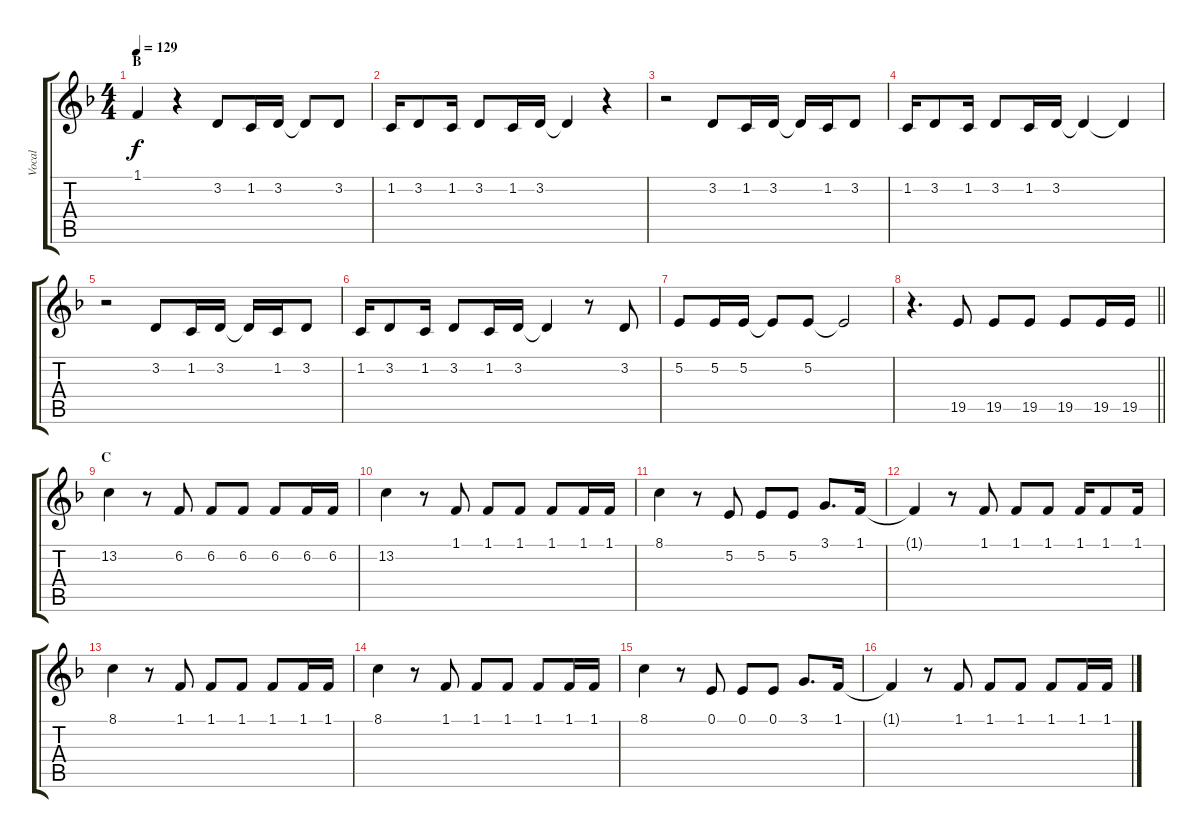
\track ("Vocal" "Vocal") {instrument flute}
\staff {score tabs}
\tuning (E4 B3 G3 D3 A2 E2) {hide}
\ts (4 4)
\section ("" "B")
\tempo 129
\clef g2
\ks f
1.1{t}.4{dy f} r.4 3.2.8 1.2.16 3.2.16 3.2{t}.8 3.2.8 |
1.2.16 3.2.8 1.2.16 3.2.8 1.2.16 3.2.16 3.2{t}.4 r.4 |
r.2 3.2.8 1.2.16 3.2.16 3.2{t}.16 1.2.16 3.2.8 |
1.2.16 3.2.8 1.2.16 3.2.8 1.2.16 3.2.16 3.2{t}.4 3.2{t}.4 |
r.2 3.2.8 1.2.16 3.2.16 3.2{t}.16 1.2.16 3.2.8 |
1.2.16 3.2.8 1.2.16 3.2.8 1.2.16 3.2.16 3.2{t}.4 r.8 3.2.8 |
5.2.8 5.2.16 5.2.16 5.2{t}.8 5.2.8 5.2{t}.2 |
\barLineRight lightlight
r.4{d} 19.5.8 19.5.8 19.5.8 19.5.8 19.5.16 19.5.16 |
\section ("" "C")
13.2.4 r.8 6.2.8 6.2.8 6.2.8 6.2.8 6.2.16 6.2.16 |
13.2.4 r.8 1.1.8 1.1.8 1.1.8 1.1.8 1.1.16 1.1.16 |
8.1.4 r.8 5.2.8 5.2.8 5.2.8 3.1.8{d} 1.1.16 |
1.1{t}.4 r.8 1.1.8 1.1.8 1.1.8 1.1.16 1.1.8 1.1.16 |
8.1.4 r.8 1.1.8 1.1.8 1.1.8 1.1.8 1.1.16 1.1.16 |
8.1.4 r.8 1.1.8 1.1.8 1.1.8 1.1.8 1.1.16 1.1.16 |
8.1.4 r.8 0.1.8 0.1.8 0.1.8 3.1.8{d} 1.1.16 |
1.1{t}.4 r.8 1.1.8 1.1.8 1.1.8 1.1.8 1.1.16 1.1.16
